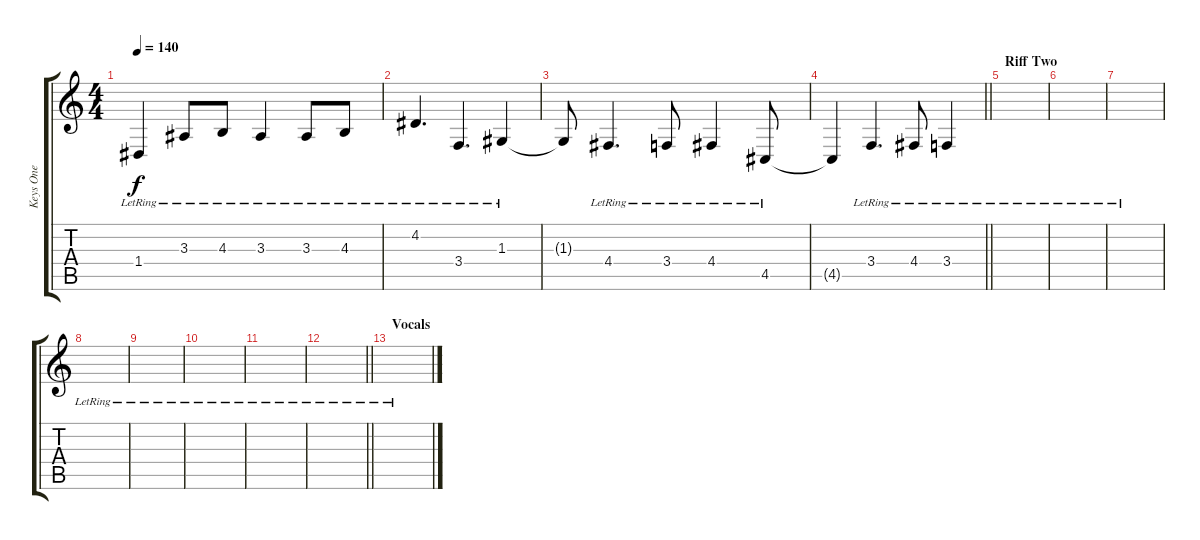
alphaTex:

\track ("Keys One" "Keys One") {instrument acousticgrandpiano}
\staff {score tabs}
\tuning (E4 B3 G3 D3 A2 E2) {hide}
\ts (4 4)
\tempo 140
\clef g2
\ks c
1.4{lr}.4{dy f} 3.3{lr}.8 4.3{lr}.8 3.3{lr}.4 3.3{lr}.8 4.3{lr}.8 |
4.2{lr}.4{d} 3.4{lr}.4{d} 1.3{lr}.4 |
1.3{t}.8 4.4{lr}.4{d} 3.4{lr}.8 4.4{lr}.4 4.5{lr}.8 |
\barLineRight lightlight
4.5{t}.4 3.4{lr}.4{d} 4.4{lr}.8 3.4{lr}.4 |
\section ("" "Riff Two")
|
|
|
|
|
|
|
\barLineRight lightlight
|
\section ("" "Vocals")
